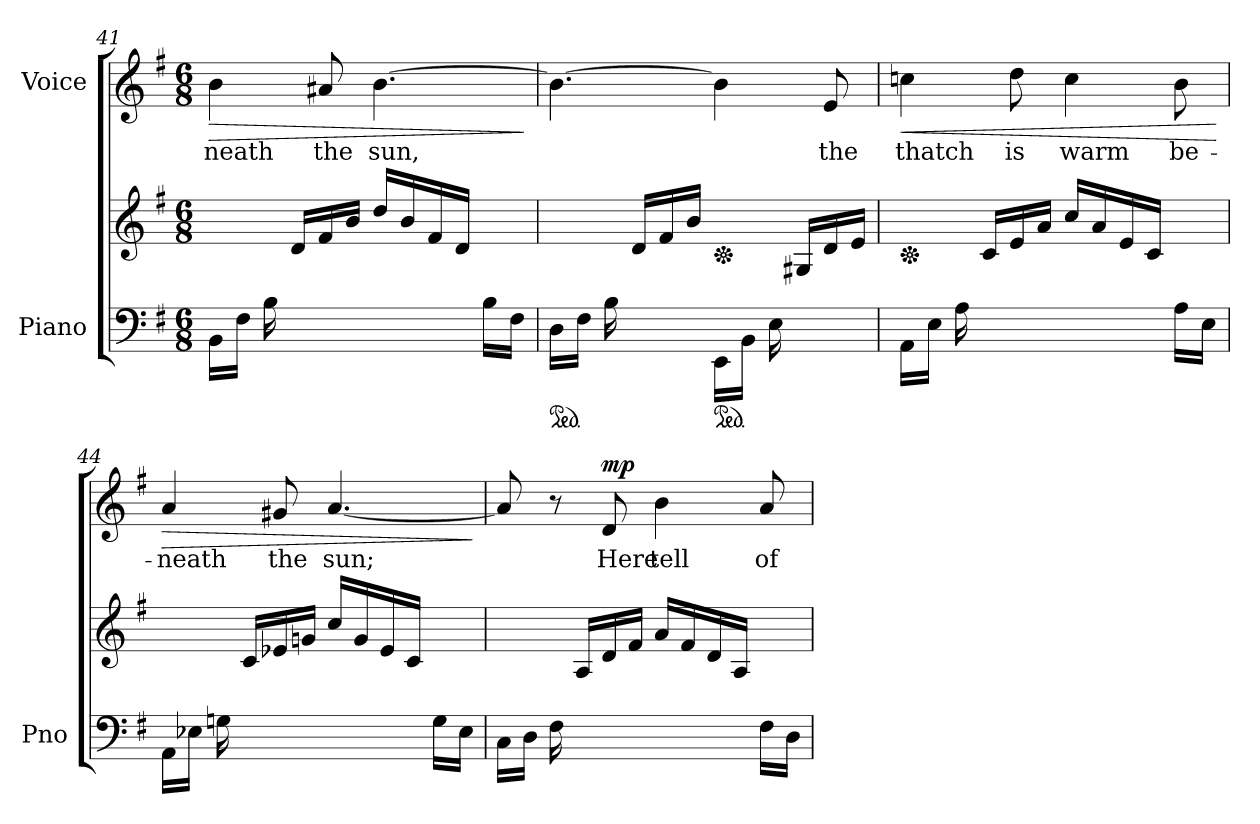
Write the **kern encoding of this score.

**kern	**kern	**kern	**text	**dynam
*part2	*part2	*part1	*part1	*part1
*staff3	*staff2	*staff1	*staff1	*staff1
*I"Piano	*	*I"Voice	*	*
*I'Pno	*	*	*	*
*clefF4	*clefG2	*clefG2	*	*
*k[f#]	*k[f#]	*k[f#]	*	*
*M6/8	*M6/8	*M6/8	*	*
=41	=41	=41	=41	=41
*	*^	*	*	*
!	!	!	!	!LO:LY:b	!LO:HP:b
16BB\LL	2.ryy	8.ryy	4b\	-neath	>
16F#\JJ	.	.	.	.	.
16B\	.	.	.	.	.
4..ryy	.	16d/LL	.	.	.
!	!	!	!	!LO:LY:b	!
.	.	16f#/	8a#X/	the	.
.	.	16b/JJ	.	.	.
!	!	!	!	!LO:LY:b	!
.	.	16dd/LL	[4.b\	sun,	.
.	.	16b/	.	.	.
.	.	16f#/	.	.	.
.	.	16d/JJ	.	.	.
16B\LL	.	8ryy	.	.	.
16F#\JJ	.	.	.	.	.
*	*v	*v	*	*	*
.	.	.	.	]
!!LO:LB:g=z
=42	=42	=42	=42	=42
*ped	*	*	*	*
*	*^	*	*	*
(>16D\LL	2.ryy	8.ryy	4.b\_	.	.
16F#\JJ	.	.	.	.	.
16B\	.	.	.	.	.
8.ryy	.	16d/LL	.	.	.
.	.	16f#/	.	.	.
.	.	16b/JJ)	.	.	.
*ped	*	*	*	*	*
*	*Xped	*	*	*	*
(>16EE\LL	.	8.ryy	4b\]	.	.
16BB\JJ	.	.	.	.	.
16E\	.	.	.	.	.
8.ryy	.	16G#X/LL	.	.	.
!	!	!	!	!LO:LY:b	!
.	.	16d/	8e/	the	.
.	.	16e/JJ)	.	.	.
=43	=43	=43	=43	=43	=43
*	*Xped	*	*	*	*
!	!	!	!	!LO:LY:b	!LO:HP:b
16AA\LL	2.ryy	8.ryy	4ccn\	thatch	<
16E\JJ	.	.	.	.	.
16A\	.	.	.	.	.
4..ryy	.	16c/LL	.	.	.
!	!	!	!	!LO:LY:b	!
.	.	16e/	8dd\	is	.
.	.	16a/JJ	.	.	.
!	!	!	!	!LO:LY:b	!
.	.	16cc/LL	4cc\	warm	.
.	.	16a/	.	.	.
.	.	16e/	.	.	.
.	.	16c/JJ	.	.	.
!	!	!	!	!LO:LY:b	!
16A\LL	.	8ryy	8b\	be-	.
16E\JJ	.	.	.	.	.
*	*v	*v	*	*	*
.	.	.	.	[
=44	=44	=44	=44	=44
*	*^	*	*	*
!	!	!	!	!LO:LY:b	!LO:HP:b
16AA\LL	2.ryy	8.ryy	4a/	-neath	>
16E-X\JJ	.	.	.	.	.
16Gn\	.	.	.	.	.
4..ryy	.	16c/LL	.	.	.
!	!	!	!	!LO:LY:b	!
.	.	16e-X/	8g#X/	the	.
.	.	16gn/JJ	.	.	.
!	!	!	!	!LO:LY:b	!
.	.	16cc/LL	[4.a/	sun;	.
.	.	16g/	.	.	.
.	.	16e-/	.	.	.
.	.	16c/JJ	.	.	.
16G\LL	.	8ryy	.	.	.
16E-\JJ	.	.	.	.	.
*	*v	*v	*	*	*
.	.	.	.	]
!!LO:PB:g=z
=45	=45	=45	=45	=45
*	*^	*	*	*
16C\LL	2.ryy	8.ryy	8a/]	.	.
16D\JJ	.	.	.	.	.
16F#\	.	.	8r	.	.
4..ryy	.	16A/LL	.	.	.
!	!	!	!	!LO:LY:b	!LO:DY:a
.	.	16d/	8d/	Here	mp
.	.	16f#/JJ	.	.	.
!	!	!	!	!LO:LY:b	!
.	.	16a/LL	4b\	tell	.
.	.	16f#/	.	.	.
.	.	16d/	.	.	.
.	.	16A/JJ	.	.	.
!	!	!	!	!LO:LY:b	!
16F#\LL	.	8ryy	8a/	of	.
16D\JJ	.	.	.	.	.
*	*v	*v	*	*	*
=	=	=	=	=
*-	*-	*-	*-	*-
